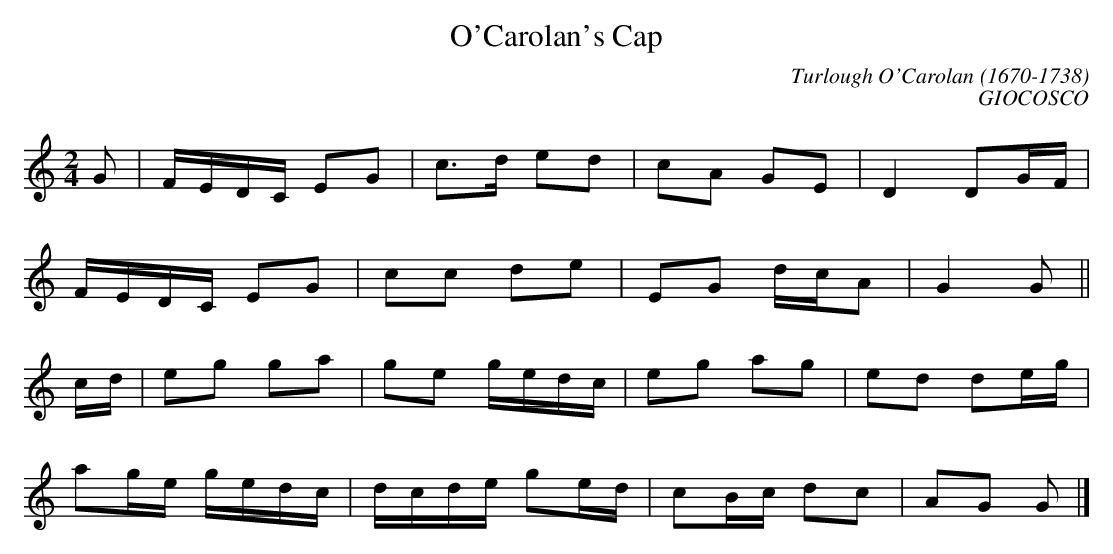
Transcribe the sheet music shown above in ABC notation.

X:1occ
T:O'Carolan's Cap
C:Turlough O'Carolan (1670-1738)
C:GIOCOSCO
M:2/4
L:1/16
K:C
G2|FEDC E2G2|c3d e2d2|c2A2 G2E2|D4D2GF|
FEDC E2G2|c2c2 d2e2|E2G2 dcA2|G4G2||
cd|e2g2 g2a2|g2e2 gedc|e2g2 a2g2|e2d2 d2eg|
a2ge gedc|dcde g2ed|c2Bc d2c2|A2G2 G2 |]
